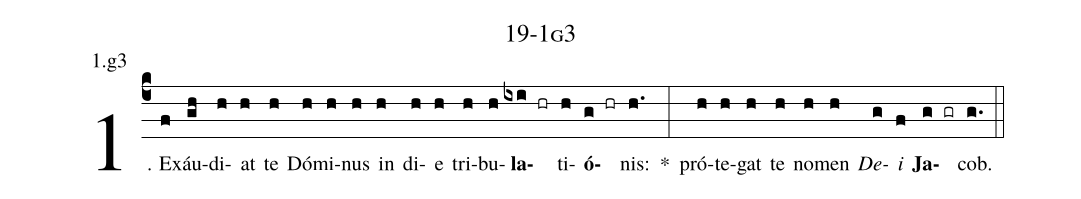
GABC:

name: 19-1g3;
annotation: 1.g3;
%%
(c4)1. Ex(f)áu(gh)di(h)at(h) te(h) Dó(h)mi(h)nus(h) in(h) di(h)e(h) tri(h)bu(h)<b>la</b>(ixi hr)ti(h)<b>ó</b>(g hr)nis:(h.) *(:) pró(h)te(h)gat(h) te(h) no(h)men(h) <i>De</i>(g)<i>i</i>(f) <b>Ja</b>(g gr)cob.(g.) (::)
